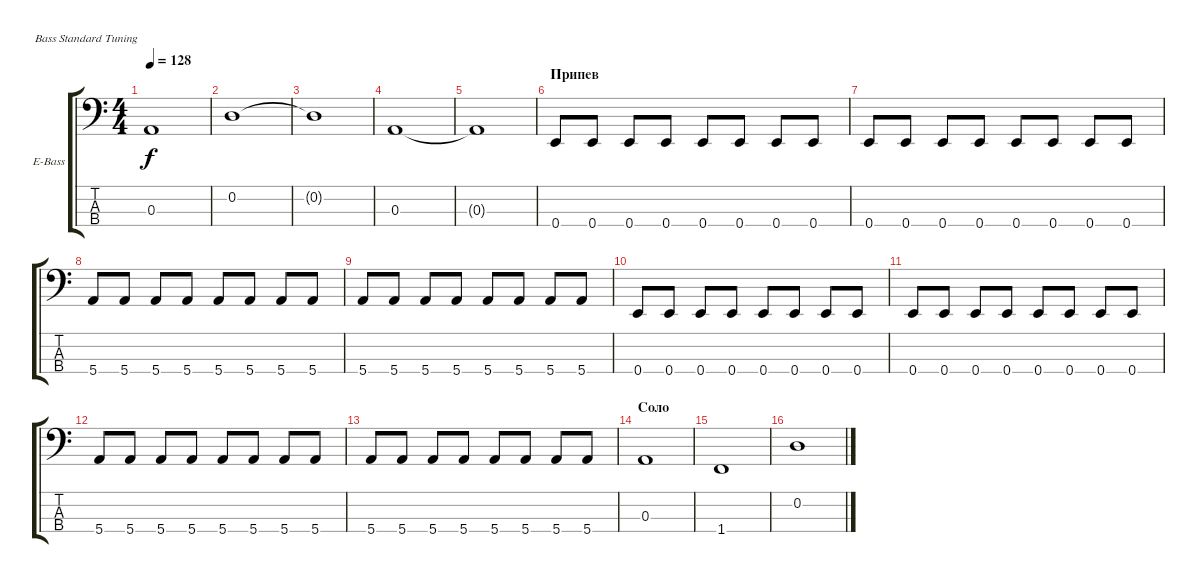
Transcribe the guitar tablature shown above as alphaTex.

\defaultSystemsLayout 4
\bracketExtendMode groupsimilarinstruments
\firstSystemTrackNameOrientation horizontal
\otherSystemsTrackNameOrientation horizontal
\track ("А. Андреев" "E-Bass") {instrument electricbassfinger}
\staff {score tabs}
\tuning (G2 D2 A1 E1)
\ts (4 4)
\tempo 128
\clef f4
\ks c
0.3{t}.1{dy f} |
0.2.1 |
0.2{t}.1 |
0.3.1 |
0.3{t}.1 |
\section ("" "Припев")
0.4.8 0.4.8 0.4.8 0.4.8 0.4.8 0.4.8 0.4.8 0.4.8 |
0.4.8 0.4.8 0.4.8 0.4.8 0.4.8 0.4.8 0.4.8 0.4.8 |
5.4.8 5.4.8 5.4.8 5.4.8 5.4.8 5.4.8 5.4.8 5.4.8 |
5.4.8 5.4.8 5.4.8 5.4.8 5.4.8 5.4.8 5.4.8 5.4.8 |
0.4.8 0.4.8 0.4.8 0.4.8 0.4.8 0.4.8 0.4.8 0.4.8 |
0.4.8 0.4.8 0.4.8 0.4.8 0.4.8 0.4.8 0.4.8 0.4.8 |
5.4.8 5.4.8 5.4.8 5.4.8 5.4.8 5.4.8 5.4.8 5.4.8 |
5.4.8 5.4.8 5.4.8 5.4.8 5.4.8 5.4.8 5.4.8 5.4.8 |
\section ("" "Соло")
0.3.1 |
1.4.1 |
0.2.1
